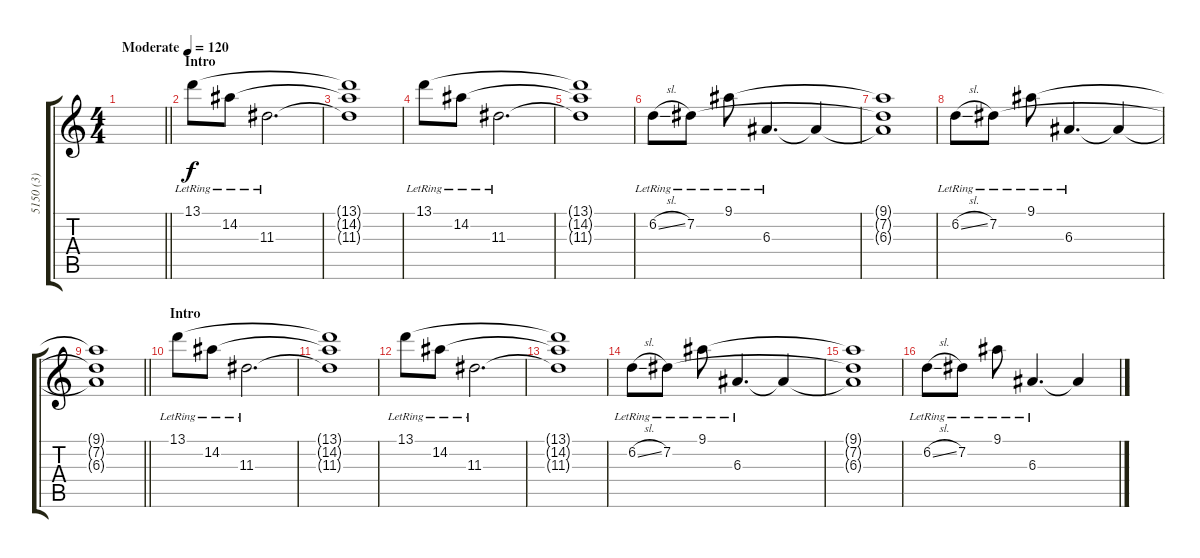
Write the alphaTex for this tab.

\track ("5150 (3)" "5150 (3)") {instrument electricguitarjazz}
\staff {score tabs}
\tuning (Db4 Ab3 E3 B2 Gb2 B1) {hide}
\ts (4 4)
\tempo (120 "Moderate")
\clef g2
\barLineRight lightlight
\ks c
|
\section ("" "Intro ")
13.1{lr}.8 14.2{lr}.8 11.3{lr}.2{d} |
(13.1{t} 14.2{t} 11.3{t}).1 |
13.1{lr}.8 14.2{lr}.8 11.3{lr}.2{d} |
(13.1{t} 14.2{t} 11.3{t}).1 |
6.2{sl lr}.8 7.2{lr}.8 9.1{lr}.8 6.3{lr}.4{d} 6.3{t}.4 |
(9.1{t} 7.2{t} 6.3{t}).1 |
6.2{sl lr}.8 7.2{lr}.8 9.1{lr}.8 6.3{lr}.4{d} 6.3{t}.4 |
\barLineRight lightlight
(9.1{t} 7.2{t} 6.3{t}).1 |
\section ("" "Intro ")
13.1{lr}.8 14.2{lr}.8 11.3{lr}.2{d} |
(13.1{t} 14.2{t} 11.3{t}).1 |
13.1{lr}.8 14.2{lr}.8 11.3{lr}.2{d} |
(13.1{t} 14.2{t} 11.3{t}).1 |
6.2{sl lr}.8 7.2{lr}.8 9.1{lr}.8 6.3{lr}.4{d} 6.3{t}.4 |
(9.1{t} 7.2{t} 6.3{t}).1 |
6.2{sl lr}.8 7.2{lr}.8 9.1{lr}.8 6.3{lr}.4{d} 6.3{t}.4
